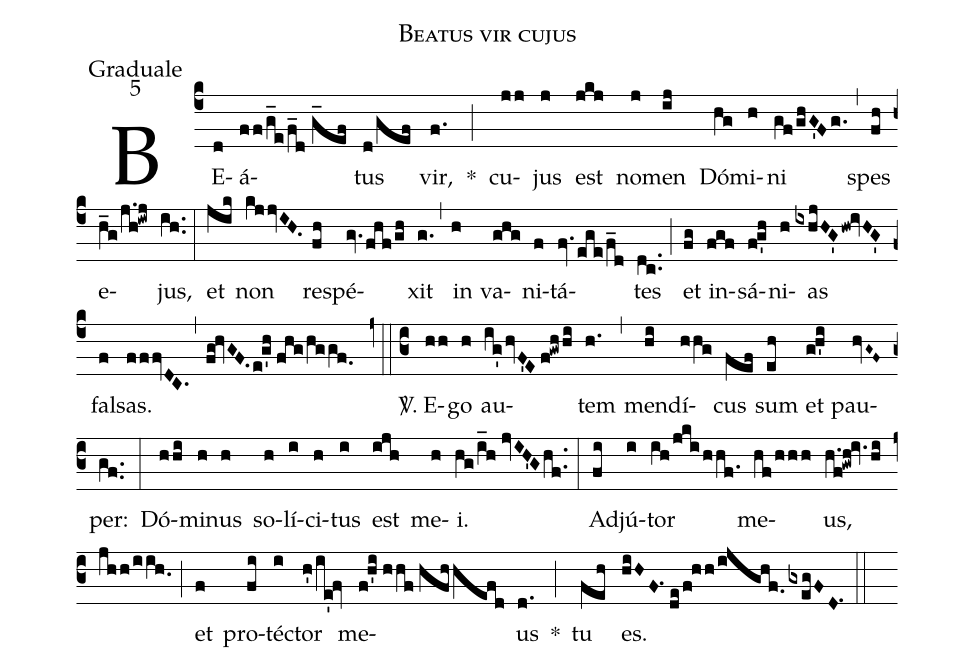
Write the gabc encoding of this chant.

name: Beatus vir cujus;
office-part: Graduale;
mode: 5;
%%
(c4) BE(d)á(ff/g_e/f_d//g_ef)tus(d/gef) vir,(f.) *(;) cu(jj)jus(j) est(jkj) no(j)men(ij) Dó(hg)mi(h)ni(gf/ghG'Fg.) (,) spes(fh) e(h_g/j.h!iwj)jus,(ih..) (:)
et(jik) non(kjjvIH.) re(fh)spé(gv.fhf/gh)xit(g.) (,) in(h) va(ghg)ni(f)tá(fv.ege/f_d)tes(dc..) (;) et(fg) in(fgf)sá(f!g'h)ni(h)as(ixhjHG'hw!ivHG') fal(f)sas.(fffvDC.) (,) (fg!hvGF.e!g'h//fhg/hggf.0) (z0::c3)
<sp>V/</sp>. E(hh)go(h) au(ig'/hvF'E//f!gwhhi)tem(h.) (,) men(hi)dí(hhg)cus(fef) sum(eh) et(g!h'i) pau(hvG~F~)per:(gf..) (:)
Dó(hhi)mi(h)nus(h) so(h)lí(i)ci(h)tus(i) est(ijh) me(h)i.(hg/i_h//jvIH'Ghf..) (:)
Ad(fi)jú(i)tor(ih/jki/hhf.) me(hf/hhh)us,(h.f!gwh!iv.hi/jhh/iih.0) (;) et(f) pro(fi)téc(i)tor(h'/ie'!fv) me(f!h'i//hhf//hfhhefd)us(d.) *(;) tu(feh) es.(hiHF.1//de/f!hh/ijghf.0/gxegFD.1) (::)
